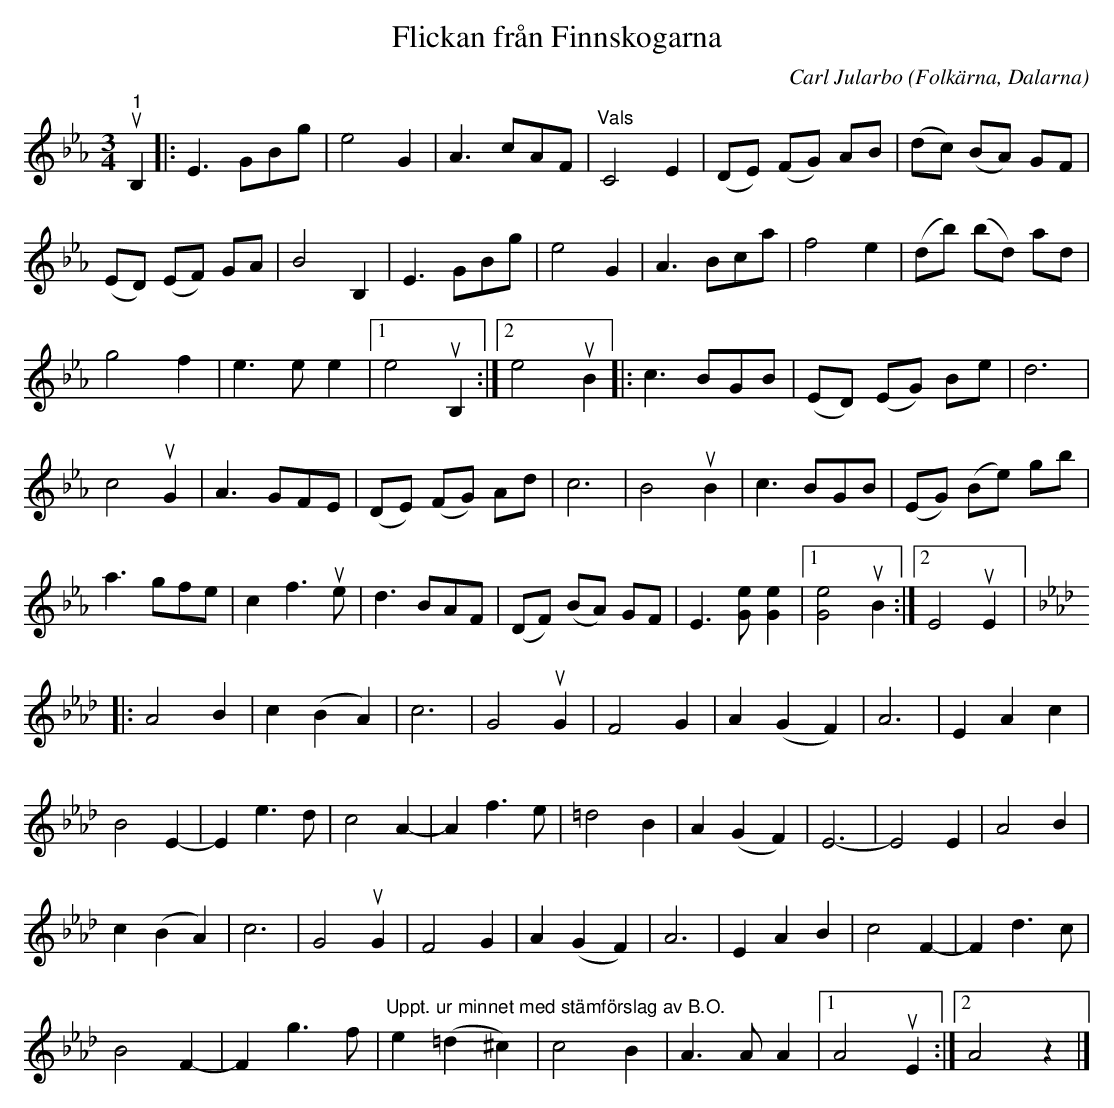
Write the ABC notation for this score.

X:1
T:Flickan från Finnskogarna
C:Carl Jularbo
O:Folkärna, Dalarna
L:1/8
M:3/4
K:Eb
V:1
"^1"u B,2 |: E3 GBg | e4 G2 | A3 cAF |"^Vals" C4 E2 | (DE) (FG) AB | (dc) (BA) GF |
(ED) (EF) GA | B4 B,2 | E3 GBg | e4 G2 | A3 Bca | f4 e2 | (db) (bd) ad |
g4 f2 | e3 e e2 |1 e4u B,2 :|2 e4u B2 |: c3 BGB | (ED) (EG) Be | d6 |
c4u G2 | A3 GFE | (DE) (FG) Ad | c6 | B4u B2 | c3 BGB | (EG) (Be) gb |
a3 gfe | c2 f3u e | d3 BAF | (DF) (BA) GF | E3 [Ge] [Ge]2 |1 [Ge]4u B2 :|2 E4u E2 |:
[K:Ab] A4 B2 | c2 (B2 A2) | c6 | G4u G2 | F4 G2 | A2 (G2 F2) | A6 | E2 A2 c2 |
B4 E2- | E2 e3 d | c4 A2- | A2 f3 e | =d4 B2 | A2 (G2 F2) | E6- | E4 E2 | A4 B2 |
c2 (B2 A2) | c6 | G4u G2 | F4 G2 | A2 (G2 F2) | A6 | E2 A2 B2 | c4 F2- | F2 d3 c |
B4 F2- | F2 g3 f | "^Uppt. ur minnet med stämförslag av B.O." e2 (=d2 ^c2) | c4 B2 | A3 A A2 |1 A4u E2 :|2 A4 z2 |]
